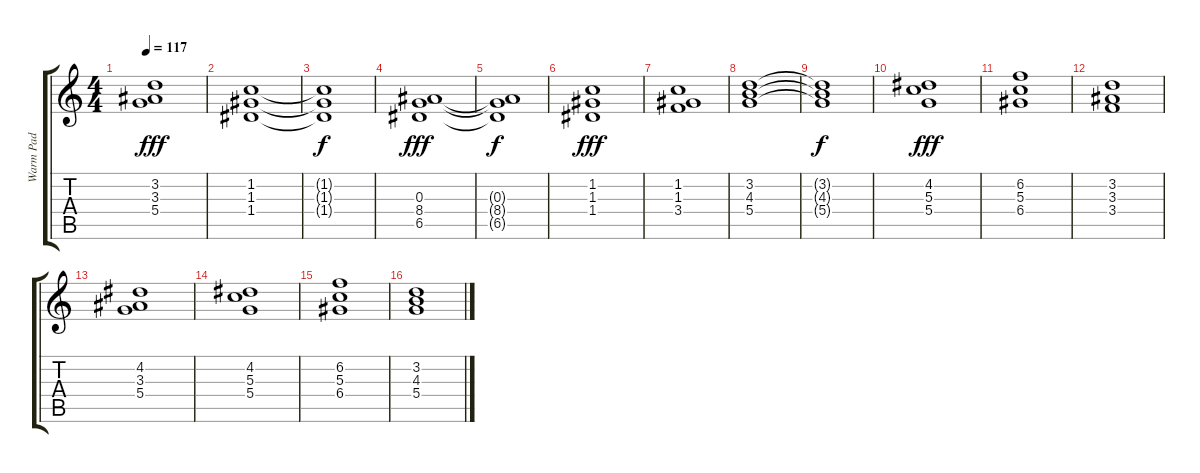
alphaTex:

\track ("Warm Pad" "Warm Pad") {instrument electricguitarmuted}
\staff {score tabs}
\tuning (E4 B3 G3 D3 A2 E2) {hide}
\ts (4 4)
\tempo 117
\clef g2
\ks c
(3.2 3.3 5.4).1{dy fff} |
(1.2 1.3 1.4).1 |
(1.2{t} 1.3{t} 1.4{t}).1{dy f} |
(0.3 8.4 6.5).1{dy fff} |
(0.3{t} 8.4{t} 6.5{t}).1{dy f} |
(1.2 1.3 1.4).1{dy fff} |
(1.2 1.3 3.4).1 |
(3.2 4.3 5.4).1 |
(3.2{t} 4.3{t} 5.4{t}).1{dy f} |
(4.2 5.3 5.4).1{dy fff} |
(6.2 5.3 6.4).1 |
(3.2 3.3 3.4).1 |
(4.2 3.3 5.4).1 |
(4.2 5.3 5.4).1 |
(6.2 5.3 6.4).1 |
(3.2 4.3 5.4).1
